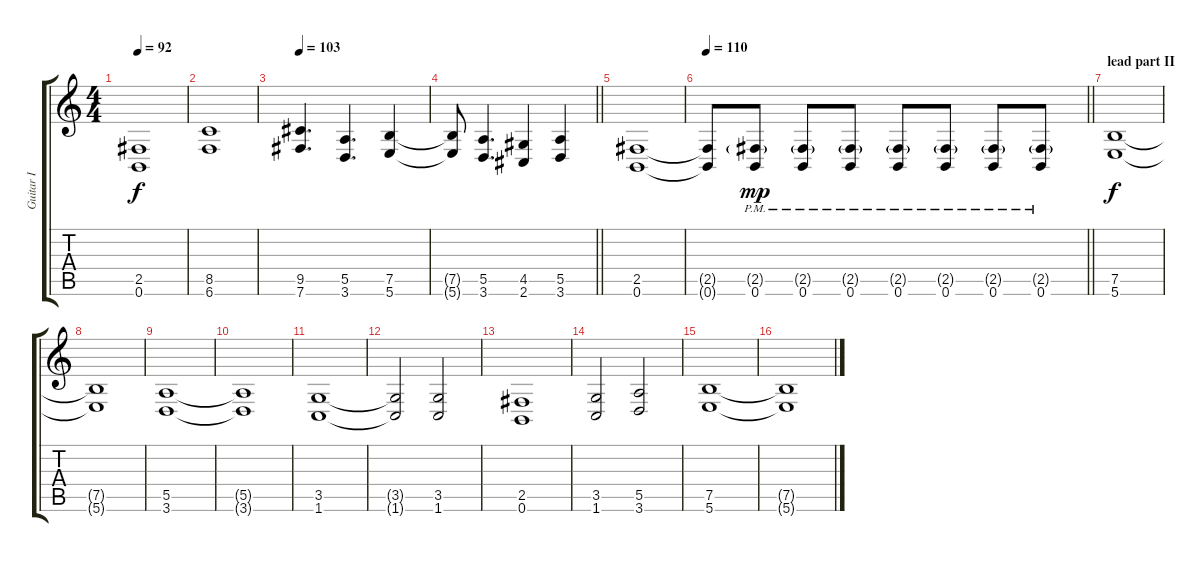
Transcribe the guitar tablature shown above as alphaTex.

\track ("Guitar I" "Guitar I") {instrument distortionguitar}
\staff {score tabs}
\tuning (B3 Gb3 D3 A2 E2 B1) {hide}
\ts (4 4)
\tempo 92
\clef g2
\ks c
(2.5 0.6).1{dy f} |
(8.5 6.6).1 |
\tempo 103
(9.5 7.6).4{d} (5.5 3.6).4{d} (7.5 5.6).4 |
\barLineRight lightlight
(7.5{t} 5.6{t}).8 (5.5 3.6).4{d} (4.5 2.6).4 (5.5 3.6).4 |
\section ("" "")
(2.5 0.6).1 |
\tempo 110
\barLineRight lightlight
(2.5{t} 0.6{t}).8 (2.5{g pm} 0.6{pm}).8{dy mp} (2.5{g pm} 0.6{pm}).8 (2.5{g pm} 0.6{pm}).8 (2.5{g pm} 0.6{pm}).8 (2.5{g pm} 0.6{pm}).8 (2.5{g pm} 0.6{pm}).8 (2.5{g pm} 0.6{pm}).8 |
\section ("" "lead part II")
(7.5 5.6).1{dy f} |
(7.5{t} 5.6{t}).1 |
(5.5 3.6).1 |
(5.5{t} 3.6{t}).1 |
(3.5 1.6).1 |
(3.5{t} 1.6{t}).2 (3.5 1.6).2 |
(2.5 0.6).1 |
(3.5 1.6).2 (5.5 3.6).2 |
(7.5 5.6).1 |
(7.5{t} 5.6{t}).1
